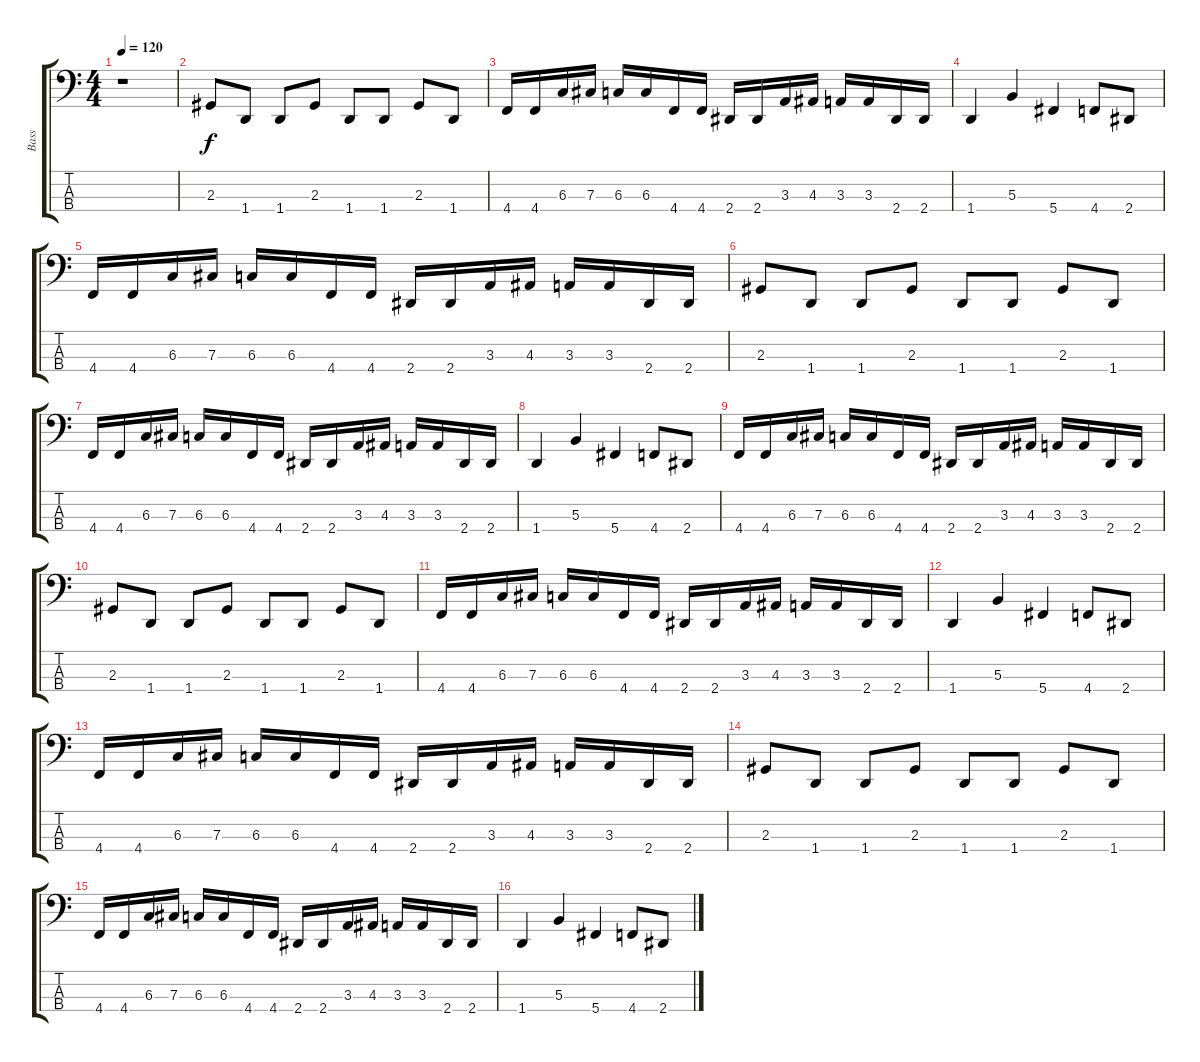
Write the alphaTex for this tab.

\track ("Bass" "Bass") {instrument electricbasspick}
\staff {score tabs}
\tuning (E2 B1 Gb1 Db1) {hide}
\ts (4 4)
\tempo 120
\clef f4
\ks c
r.1{dy f} |
2.3.8 1.4.8 1.4.8 2.3.8 1.4.8 1.4.8 2.3.8 1.4.8 |
4.4.16 4.4.16 6.3.16 7.3.16 6.3.16 6.3.16 4.4.16 4.4.16 2.4.16 2.4.16 3.3.16 4.3.16 3.3.16 3.3.16 2.4.16 2.4.16 |
1.4.4 5.3.4 5.4.4 4.4.8 2.4.8 |
4.4.16 4.4.16 6.3.16 7.3.16 6.3.16 6.3.16 4.4.16 4.4.16 2.4.16 2.4.16 3.3.16 4.3.16 3.3.16 3.3.16 2.4.16 2.4.16 |
2.3.8 1.4.8 1.4.8 2.3.8 1.4.8 1.4.8 2.3.8 1.4.8 |
4.4.16 4.4.16 6.3.16 7.3.16 6.3.16 6.3.16 4.4.16 4.4.16 2.4.16 2.4.16 3.3.16 4.3.16 3.3.16 3.3.16 2.4.16 2.4.16 |
1.4.4 5.3.4 5.4.4 4.4.8 2.4.8 |
4.4.16 4.4.16 6.3.16 7.3.16 6.3.16 6.3.16 4.4.16 4.4.16 2.4.16 2.4.16 3.3.16 4.3.16 3.3.16 3.3.16 2.4.16 2.4.16 |
2.3.8 1.4.8 1.4.8 2.3.8 1.4.8 1.4.8 2.3.8 1.4.8 |
4.4.16 4.4.16 6.3.16 7.3.16 6.3.16 6.3.16 4.4.16 4.4.16 2.4.16 2.4.16 3.3.16 4.3.16 3.3.16 3.3.16 2.4.16 2.4.16 |
1.4.4 5.3.4 5.4.4 4.4.8 2.4.8 |
4.4.16 4.4.16 6.3.16 7.3.16 6.3.16 6.3.16 4.4.16 4.4.16 2.4.16 2.4.16 3.3.16 4.3.16 3.3.16 3.3.16 2.4.16 2.4.16 |
2.3.8 1.4.8 1.4.8 2.3.8 1.4.8 1.4.8 2.3.8 1.4.8 |
4.4.16 4.4.16 6.3.16 7.3.16 6.3.16 6.3.16 4.4.16 4.4.16 2.4.16 2.4.16 3.3.16 4.3.16 3.3.16 3.3.16 2.4.16 2.4.16 |
1.4.4 5.3.4 5.4.4 4.4.8 2.4.8
